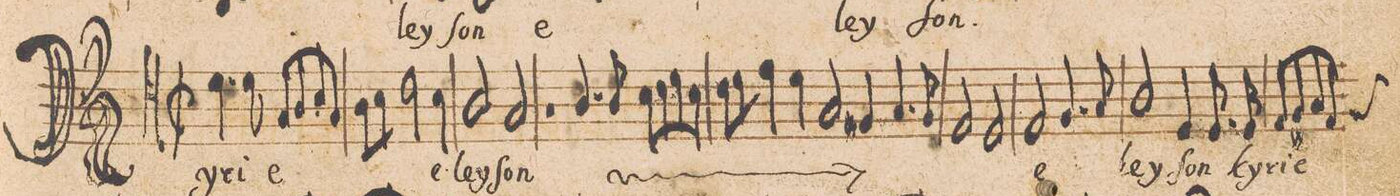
**kern	**text
*I"[Tenor II]	*
*clefC4	*
*k[]	*
*met(C|)	*
*M2/1	*
4.d\	Ky-
8d\	-ri-
8G/L	-e
8A/	.
8B/	.
8G/J	.
8A\L	.
8B\J	.
2c\	.
4B\	e-
=35	=35
2A/	-ley-
2G/	-ſon
1rF	.
=36-	=36-
*	*ij
4.A/	Ky-
8A/	-ri-
8B\L	-e
8c\	.
8d\	.
8B\J	.
8c\L	.
8d\J	.
4e\	.
4d\	.
2G/	.
=37-	=37-
4F#X/	e-
4.G/	-ley-
8F#/	.
2E/	.
2D/	-ſon
*	*Xij
=38	=38
2E/	e-
4.Fny/	.
8G/	.
2A/	-ley-
4D/	-ſon
8.D/	ky-
16D/	-ri-
=39	=39
8E/L	-e
8F#X/	.
8G/	.
*custos:F#	*
8E/J	.
*-	*-
